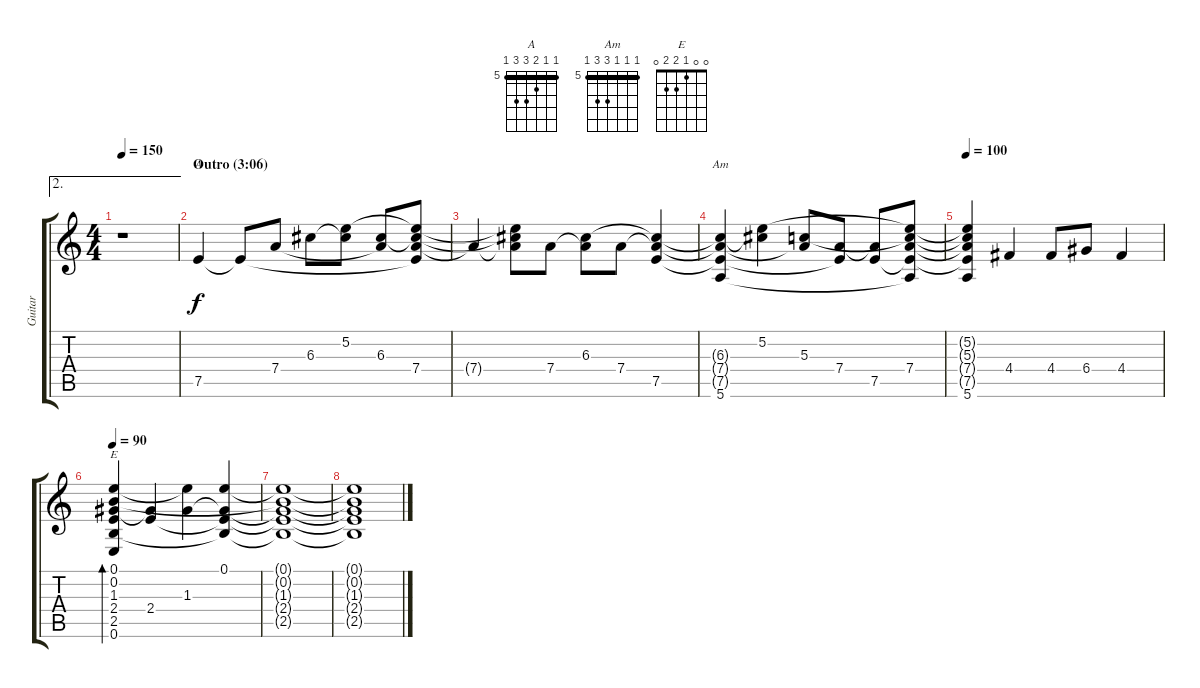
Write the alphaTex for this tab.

\track ("Guitar" "Guitar") {instrument electricguitarjazz}
\staff {score tabs}
\tuning (E4 B3 G3 D3 A2 E2) {hide}
\chord ("A" 5 5 6 7 7 5) {firstfret 5 barre 5}
\chord ("Am" 5 5 5 7 7 5) {firstfret 5 barre 5}
\chord ("E" 0 0 1 2 2 0)
\ae 2
\ts (4 4)
\tempo 150
\clef g2
\ks c
r.1{dy f} |
\section ("" "Outro (3:06)")
7.5.4{ch "A"} 7.5{t}.8 7.4.8 6.3.8 (5.2 6.3{t}).8 (6.3 7.4{t}).8 (5.2{t} 6.3{t} 7.4 7.5{t}).8 |
7.4{t}.4 (5.2{t} 6.3{t} 7.4{t}).8 7.4.8 (6.3 7.4{t}).8 7.4.8 (6.3{t} 7.4{t} 7.5).4 |
(6.3{t} 7.4{t} 7.5{t} 5.6).4{ch "Am"} (5.2 6.3{t}).4 (5.3 7.4{t}).8 (7.4 7.5{t}).8 (7.4{t} 7.5).8 (5.2{t} 5.3{t} 7.4 7.5{t} 5.6{t}).8 |
\tempo 100
(5.2{t} 5.3{t} 7.4{t} 7.5{t} 5.6).4 4.4.4 4.4.8 6.4.8 4.4.4 |
\tempo 90
(0.1 0.2 1.3 2.4 2.5 0.6).4{bd 120 ch "E"} (1.3{t} 2.4).4 (0.1{t} 1.3).4 (0.1 1.3{t} 2.4{t} 2.5{t}).4 |
(0.1{t} 0.2{t} 1.3{t} 2.4{t} 2.5{t}).1 |
(0.1{t} 0.2{t} 1.3{t} 2.4{t} 2.5{t}).1
